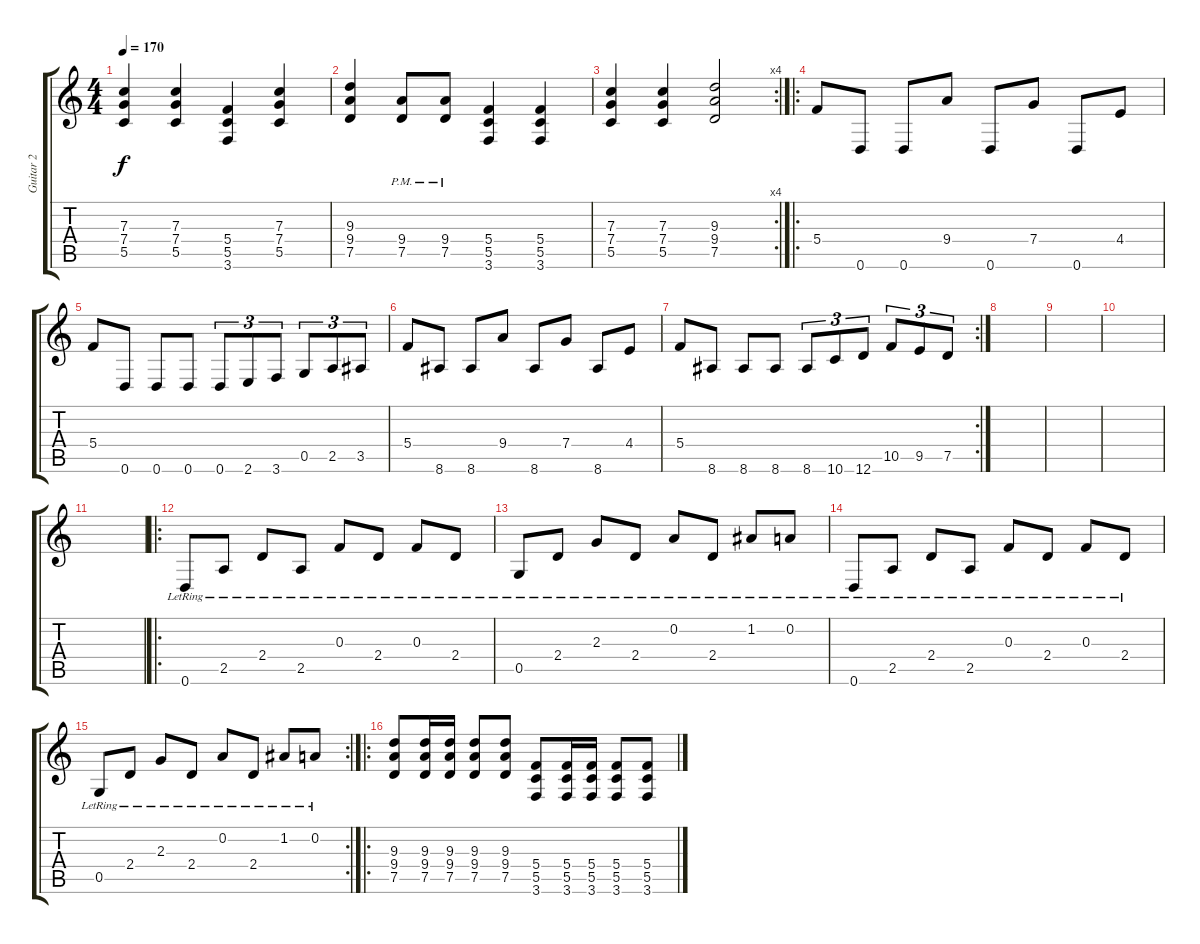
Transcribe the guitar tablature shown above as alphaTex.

\track ("Guitar 2" "Guitar 2") {instrument distortionguitar}
\staff {score tabs}
\tuning (D4 A3 F3 C3 G2 D2) {hide}
\ts (4 4)
\tempo 170
\clef g2
\ks c
(7.3 7.4 5.5).4{dy f} (7.3 7.4 5.5).4 (5.4 5.5 3.6).4 (7.3 7.4 5.5).4 |
(9.3 9.4 7.5).4{instrument distortionguitar} (9.4{pm} 7.5{pm}).8 (9.4{pm} 7.5{pm}).8 (5.4 5.5 3.6).4 (5.4 5.5 3.6).4 |
\rc 4
(7.3 7.4 5.5).4 (7.3 7.4 5.5).4 (9.3 9.4 7.5).2 |
\ro
5.4.8 0.6.8 0.6.8 9.4.8 0.6.8 7.4.8 0.6.8 4.4.8 |
5.4.8 0.6.8 0.6.8 0.6.8 0.6.8{tu (3 2)} 2.6.8{tu (3 2)} 3.6.8{tu (3 2)} 0.5.8{tu (3 2)} 2.5.8{tu (3 2)} 3.5.8{tu (3 2)} |
5.4.8 8.6.8 8.6.8 9.4.8 8.6.8 7.4.8 8.6.8 4.4.8 |
\rc 2
5.4.8 8.6.8 8.6.8 8.6.8 8.6.8{tu (3 2)} 10.6.8{tu (3 2)} 12.6.8{tu (3 2)} 10.5.8{tu (3 2)} 9.5.8{tu (3 2)} 7.5.8{tu (3 2)} |
|
|
|
|
\ro
0.6{lr}.8{instrument acousticguitarsteel} 2.5{lr}.8 2.4{lr}.8 2.5{lr}.8 0.3{lr}.8 2.4{lr}.8 0.3{lr}.8 2.4{lr}.8 |
0.5{lr}.8 2.4{lr}.8 2.3{lr}.8 2.4{lr}.8 0.2{lr}.8 2.4{lr}.8 1.2{lr}.8 0.2{lr}.8 |
0.6{lr}.8{instrument acousticguitarsteel} 2.5{lr}.8 2.4{lr}.8 2.5{lr}.8 0.3{lr}.8 2.4{lr}.8 0.3{lr}.8 2.4{lr}.8 |
\rc 2
0.5{lr}.8 2.4{lr}.8 2.3{lr}.8 2.4{lr}.8 0.2{lr}.8 2.4{lr}.8 1.2{lr}.8 0.2{lr}.8 |
\ro
(9.3 9.4 7.5).8{instrument distortionguitar} (9.3 9.4 7.5).16 (9.3 9.4 7.5).16 (9.3 9.4 7.5).8 (9.3 9.4 7.5).8 (5.4 5.5 3.6).8 (5.4 5.5 3.6).16 (5.4 5.5 3.6).16 (5.4 5.5 3.6).8 (5.4 5.5 3.6).8
